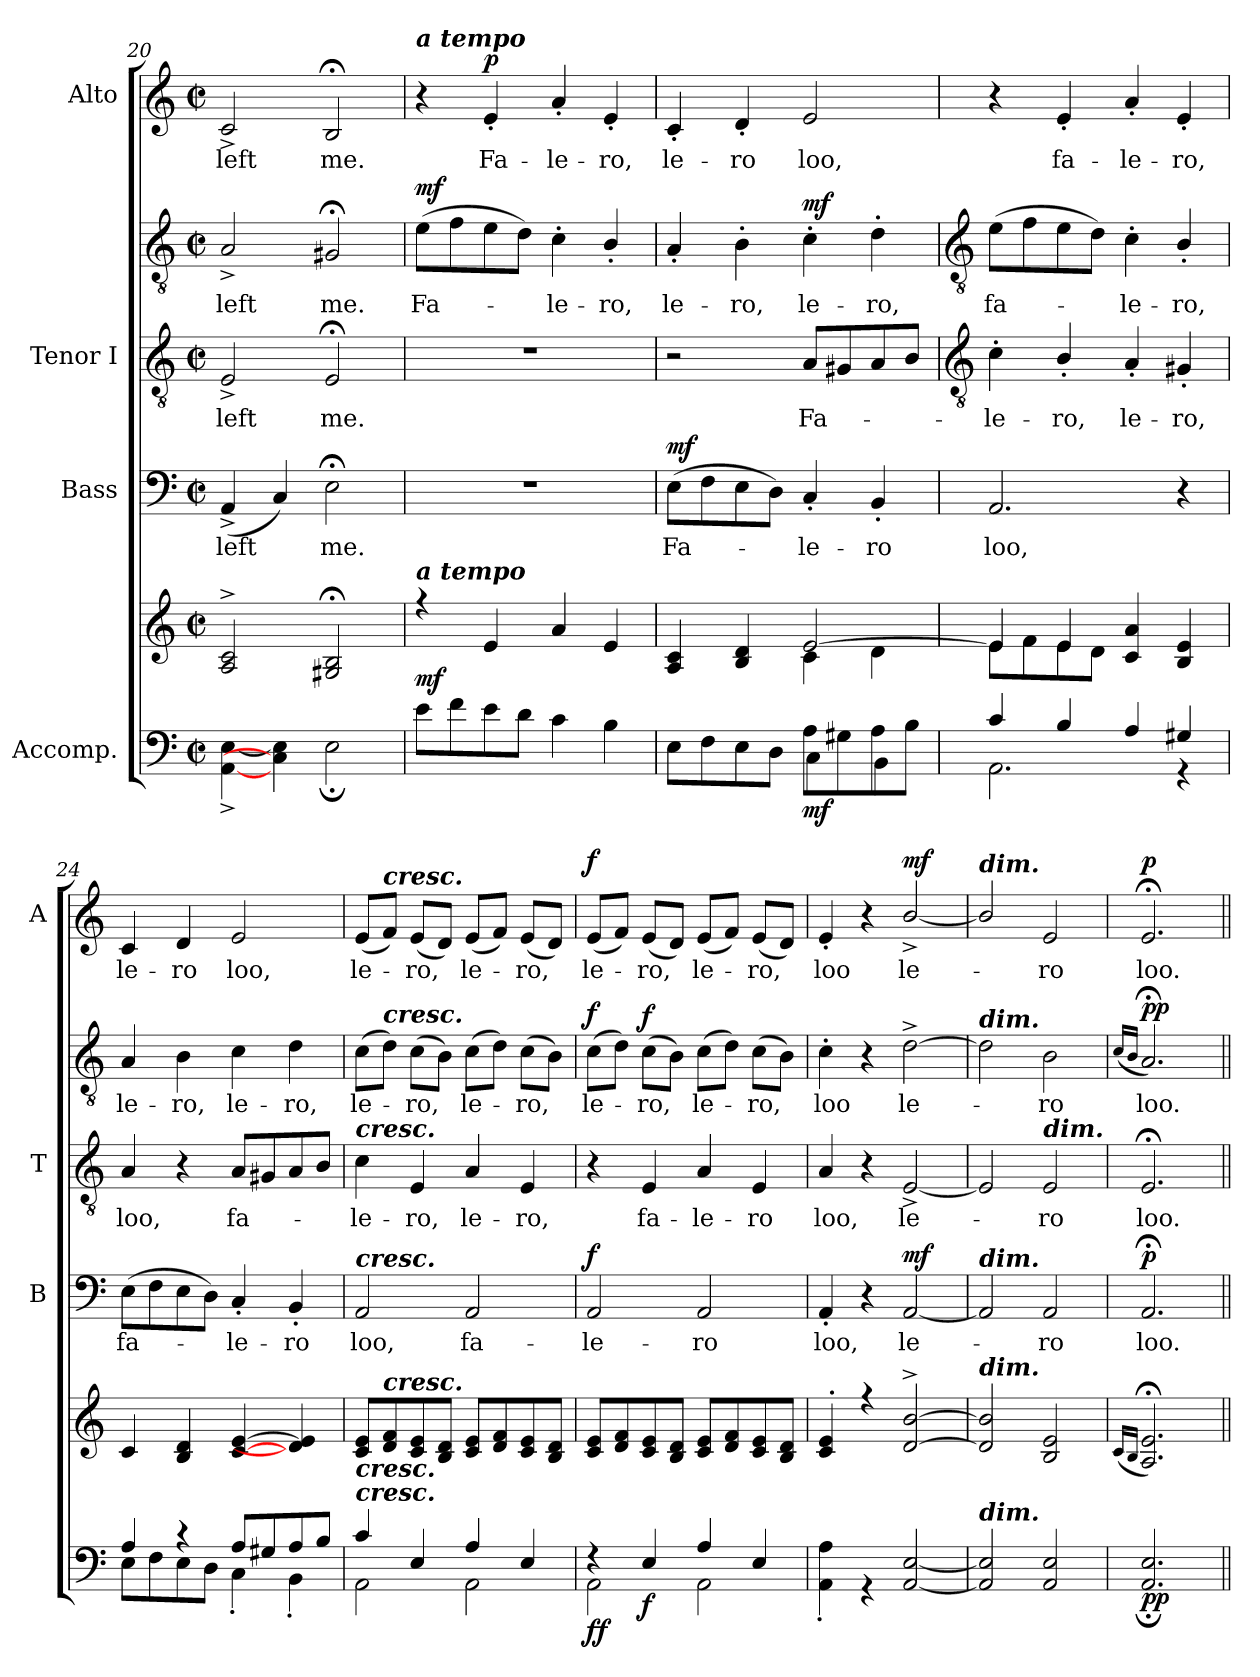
**kern	**kern	**dynam	**kern	**text	**dynam	**kern	**text	**kern	**text	**dynam	**kern	**text	**dynam
*part4	*part4	*part4	*part3	*part3	*part3	*part2	*part2	*part2	*part2	*part2	*part1	*part1	*part1
*staff6	*staff5	*staff5/6	*staff4	*staff4	*staff4	*staff3	*staff3	*staff2	*staff2	*staff2/3	*staff1	*staff1	*staff1
*I"Accomp.	*	*	*I"Bass	*	*	*I"Tenor I	*	*	*	*	*I"Alto	*	*
*	*	*	*I'B	*	*	*I'T	*	*	*	*	*I'A	*	*
*clefF4	*clefG2	*	*clefF4	*	*	*clefGv2	*	*clefGv2	*	*	*clefG2	*	*
*k[]	*k[]	*	*k[]	*	*	*k[]	*	*k[]	*	*	*k[]	*	*
*C:	*C:	*	*C:	*	*	*C:	*	*C:	*	*	*C:	*	*
*M2/2	*M2/2	*	*M2/2	*	*	*M2/2	*	*M2/2	*	*	*M2/2	*	*
*met(c|)	*met(c|)	*	*met(c|)	*	*	*met(c|)	*	*met(c|)	*	*	*met(c|)	*	*
=20	=20	=20	=20	=20	=20	=20	=20	=20	=20	=20	=20	=20	=20
*^	*^	*	*	*	*	*	*	*	*	*	*	*	*
!	!	!	!	!	!	!LO:LY:b	!	!	!LO:LY:b	!	!LO:LY:b	!	!	!LO:LY:b	!
1ryy	[4AA\^ [4E\^	2A/^ 2c/^	1ryy	.	(<4AA^	left	.	2E^	left	2A^	left	.	2c^	left	.
.	4C\] 4E\]	.	.	.	4C)	.	.	.	.	.	.	.	.	.	.
!	!	!	!	!	!	!LO:LY:b	!	!	!LO:LY:b	!	!LO:LY:b	!	!	!LO:LY:b	!
.	2E;\	2G#X/;< 2B/;<	.	.	2E;<	me.	.	2E;<	me.	2G#X;<	me.	.	2B;<	me.	.
=21	=21	=21	=21	=21	=21	=21	=21	=21	=21	=21	=21	=21	=21	=21	=21
!	!	!	!	!	!	!	!	!	!	!	!	!	!LO:TX:a:Bi:t=a tempo	!	!
!	!	!LO:TX:a:Bi:t=a tempo	!	!	!	!	!	!	!	!	!	!	!	!	!
!	!	!	!	!LO:DY:a=2	!	!	!	!	!	!	!LO:LY:b	!LO:DY:b	!	!	!
1ryy	8e\L	4r	1ryy	mf	1r	.	.	1r	.	(>8eL	Fa-	mf	4r	.	.
.	8f\	.	.	.	.	.	.	.	.	8f	.	.	.	.	.
!	!	!	!	!	!	!	!	!	!	!	!	!	!	!LO:LY:b	!LO:DY:b
.	8e\	4e/	.	.	.	.	.	.	.	8e	.	.	4e'	Fa-	p
.	8d\J	.	.	.	.	.	.	.	.	8dJ)	.	.	.	.	.
!	!	!	!	!	!	!	!	!	!	!	!LO:LY:b	!	!	!LO:LY:b	!
.	4c\	4a/	.	.	.	.	.	.	.	4c'	le-	.	4a'	-le-	.
!	!	!	!	!	!	!	!	!	!	!	!LO:LY:b	!	!	!LO:LY:b	!
.	4B\	4e/	.	.	.	.	.	.	.	4B'/	-ro,	.	4e'	-ro,	.
=22	=22	=22	=22	=22	=22	=22	=22	=22	=22	=22	=22	=22	=22	=22	=22
!	!	!	!	!	!	!LO:LY:b	!LO:DY:b	!	!	!	!LO:LY:b	!	!	!LO:LY:b	!
2ryy	8E\L	4A/ 4c/	2ryy	.	(>8EL	Fa-	mf	2r	.	4A'	le-	.	4c'	le-	.
.	8F\	.	.	.	8F	.	.	.	.	.	.	.	.	.	.
!	!	!	!	!	!	!	!	!	!	!	!LO:LY:b	!	!	!LO:LY:b	!
.	8E\	4B/ 4d/	.	.	8E	.	.	.	.	4B'	-ro,	.	4d'	-ro	.
.	8D\J	.	.	.	8DJ)	.	.	.	.	.	.	.	.	.	.
!	!	!	!	!LO:DY:b=2	!	!LO:LY:b	!	!	!LO:LY:b	!	!LO:LY:b	!LO:DY:b=2	!	!LO:LY:b	!
8A\L	4C\	[2e/	4c\	mf	4C'	le-	.	8AL	Fa-	4c'	le-	mf	2e	loo,	.
8G#X\	.	.	.	.	.	.	.	8G#X	.	.	.	.	.	.	.
!	!	!	!	!	!	!LO:LY:b	!	!	!	!	!LO:LY:b	!	!	!	!
8A\	4BB\	.	4d\	.	4BB'	-ro	.	8A	.	4d'	-ro,	.	.	.	.
8B/J	.	.	.	.	.	.	.	8BJ	.	.	.	.	.	.	.
!!LO:LB:g=z
=23	=23	=23	=23	=23	=23	=23	=23	=23	=23	=23	=23	=23	=23	=23	=23
*	*	*	*	*	*	*	*	*clefGv2	*	*clefGv2	*	*	*	*	*
!	!	!	!	!	!	!LO:LY:b	!	!	!LO:LY:b	!	!LO:LY:b	!	!	!	!
4c/	2.AA\	4e]	8e\L	.	2.AA	loo,	.	4c'	le-	(>8eL	fa-	.	4r	.	.
.	.	.	8f\	.	.	.	.	.	.	8f	.	.	.	.	.
!	!	!	!	!	!	!	!	!	!LO:LY:b	!	!	!	!	!LO:LY:b	!
4B/	.	4e	8e\	.	.	.	.	4B'/	-ro,	8e	.	.	4e'	fa-	.
.	.	.	8d\J	.	.	.	.	.	.	8dJ)	.	.	.	.	.
!	!	!	!	!	!	!	!	!	!LO:LY:b	!	!LO:LY:b	!	!	!LO:LY:b	!
4A/	.	4c 4a	2ryy	.	.	.	.	4A'	le-	4c'	le-	.	4a'	-le-	.
!	!	!	!	!	!	!	!	!	!LO:LY:b	!	!LO:LY:b	!	!	!LO:LY:b	!
4G#X/	4r	4B 4e	.	.	4r	.	.	4G#X'	-ro,	4B'/	-ro,	.	4e'	-ro,	.
=24	=24	=24	=24	=24	=24	=24	=24	=24	=24	=24	=24	=24	=24	=24	=24
!	!	!	!	!	!	!LO:LY:b	!	!	!LO:LY:b	!	!LO:LY:b	!	!	!LO:LY:b	!
4A/	8E\L	4c	1ryy	.	(>8EL	fa-	.	4A	loo,	4A	le-	.	4c	le-	.
.	8F\	.	.	.	8F	.	.	.	.	.	.	.	.	.	.
!	!	!	!	!	!	!	!	!	!	!	!LO:LY:b	!	!	!LO:LY:b	!
4r	8E\	4B 4d	.	.	8E	.	.	4r	.	4B	-ro,	.	4d	-ro	.
.	8D\J	.	.	.	8DJ)	.	.	.	.	.	.	.	.	.	.
!	!	!	!	!	!	!LO:LY:b	!	!	!LO:LY:b	!	!LO:LY:b	!	!	!LO:LY:b	!
8A/L	4C'\	[4c [4e	.	.	4C'	le-	.	8AL	fa-	4c	le-	.	2e	loo,	.
8G#X/	.	.	.	.	.	.	.	8G#X	.	.	.	.	.	.	.
!	!	!	!	!	!	!LO:LY:b	!	!	!	!	!LO:LY:b	!	!	!	!
8A/	4BB'\	4d] 4e]	.	.	4BB'	-ro	.	8A	.	4d	-ro,	.	.	.	.
8B/J	.	.	.	.	.	.	.	8BJ	.	.	.	.	.	.	.
=25	=25	=25	=25	=25	=25	=25	=25	=25	=25	=25	=25	=25	=25	=25	=25
!	!	!	!	!	!	!	!	!LO:TX:a:Bi:t=cresc.	!	!	!	!	!	!	!
!	!	!	!	!	!LO:TX:a:Bi:t=cresc.	!	!	!	!	!	!	!	!	!	!
!LO:TX:a:Bi:t=cresc.	!	!	!	!	!	!	!	!	!	!	!	!	!	!	!
!LO:TX:a:Bi:t=cresc.	!	!	!	!	!	!	!	!	!	!	!	!	!	!	!
!	!	!	!	!	!	!LO:LY:b	!	!	!LO:LY:b	!	!LO:LY:b	!	!	!LO:LY:b	!
4c/	2AA\	8c 8eL	1ryy	.	2AA	loo,	.	4c	le-	(>8cL	le-	.	(<8eL	le-	.
!	!	!	!	!	!	!	!	!	!	!	!	!	!LO:TX:a:Bi:t=cresc.	!	!
!	!	!	!	!	!	!	!	!	!	!LO:TX:a:Bi:t=cresc.	!	!	!	!	!
!	!	!LO:TX:a:Bi:t=cresc.	!	!	!	!	!	!	!	!	!	!	!	!	!
.	.	8d 8f	.	.	.	.	.	.	.	8dJ)	.	.	8fJ)	.	.
!	!	!	!	!	!	!	!	!	!LO:LY:b	!	!LO:LY:b	!	!	!LO:LY:b	!
4E/	.	8c 8e	.	.	.	.	.	4E	-ro,	(>8cL	ro,	.	(<8eL	ro,	.
.	.	8B 8dJ	.	.	.	.	.	.	.	8BJ)	.	.	8dJ)	.	.
!	!	!	!	!	!	!LO:LY:b	!	!	!LO:LY:b	!	!LO:LY:b	!	!	!LO:LY:b	!
4A/	2AA\	8c 8eL	.	.	2AA	fa-	.	4A	le-	(>8cL	le-	.	(<8eL	le-	.
.	.	8d 8f	.	.	.	.	.	.	.	8dJ)	.	.	8fJ)	.	.
!	!	!	!	!	!	!	!	!	!LO:LY:b	!	!LO:LY:b	!	!	!LO:LY:b	!
4E/	.	8c 8e	.	.	.	.	.	4E	-ro,	(>8cL	ro,	.	(<8eL	ro,	.
.	.	8B 8dJ	.	.	.	.	.	.	.	8BJ)	.	.	8dJ)	.	.
=26	=26	=26	=26	=26	=26	=26	=26	=26	=26	=26	=26	=26	=26	=26	=26
!	!	!	!	!LO:DY:b=2	!	!LO:LY:b	!	!	!	!	!LO:LY:b	!	!	!LO:LY:b	!
!	!	!	!	!LO:DY:n=1:b	!	!	!LO:DY:b	!	!	!	!	!LO:DY:b	!	!	!LO:DY:b
4r	2AA\	8c 8eL	1ryy	f f	2AA	-le-	f	4r	.	(>8cL	le-	f	(<8eL	le-	f
.	.	8d 8f	.	.	.	.	.	.	.	8dJ)	.	.	8fJ)	.	.
!	!	!	!	!LO:DY:n=2:b=2	!	!	!	!	!LO:LY:b	!	!LO:LY:b	!LO:DY:b=2	!	!LO:LY:b	!
4E/	.	8c 8e	.	f	.	.	.	4E	fa-	(>8cL	ro,	f	(<8eL	ro,	.
.	.	8B 8dJ	.	.	.	.	.	.	.	8BJ)	.	.	8dJ)	.	.
!	!	!	!	!	!	!LO:LY:b	!	!	!LO:LY:b	!	!LO:LY:b	!	!	!LO:LY:b	!
4A/	2AA\	8c 8eL	.	.	2AA	-ro	.	4A	-le-	(>8cL	le-	.	(<8eL	le-	.
.	.	8d 8f	.	.	.	.	.	.	.	8dJ)	.	.	8fJ)	.	.
!	!	!	!	!	!	!	!	!	!LO:LY:b	!	!LO:LY:b	!	!	!LO:LY:b	!
4E/	.	8c 8e	.	.	.	.	.	4E	-ro	(>8cL	ro,	.	(<8eL	ro,	.
.	.	8B 8dJ	.	.	.	.	.	.	.	8BJ)	.	.	8dJ)	.	.
=27	=27	=27	=27	=27	=27	=27	=27	=27	=27	=27	=27	=27	=27	=27	=27
!	!	!	!	!	!	!LO:LY:b	!	!	!LO:LY:b	!	!LO:LY:b	!	!	!LO:LY:b	!
1ryy	4AA\' 4A\'	4c' 4e'	1ryy	.	4AA'	loo,	.	4A	loo,	4c'	loo	.	4e'	loo	.
.	4r	4r	.	.	4r	.	.	4r	.	4r	.	.	4r	.	.
!	!	!	!	!LO:DY:b=2	!	!LO:LY:b	!	!	!LO:LY:b	!	!LO:LY:b	!	!	!LO:LY:b	!
!	!	!	!	!LO:DY:n=1:b	!	!	!LO:DY:b	!	!	!	!	!LO:DY:b=2	!	!	!
!	!	!	!	!	!	!	!	!	!	!	!	!LO:DY:n=1:b	!	!	!LO:DY:b
.	[2AA/ [2E/	[2d/^ [2b/^	.	mf mf	[2AA	le-	mf	[2E^	le-	[2d^\	le-	mf mf	[2b^/	le-	mf
=28	=28	=28	=28	=28	=28	=28	=28	=28	=28	=28	=28	=28	=28	=28	=28
!	!	!	!	!	!	!	!	!	!	!	!	!	!LO:TX:a:Bi:t=dim.	!	!
!	!	!	!	!	!	!	!	!	!	!LO:TX:a:Bi:t=dim.	!	!	!	!	!
!	!	!	!	!	!LO:TX:a:Bi:t=dim.	!	!	!	!	!	!	!	!	!	!
!	!	!LO:TX:a:Bi:t=dim.	!	!	!	!	!	!	!	!	!	!	!	!	!
!LO:TX:a:Bi:t=dim.	!	!	!	!	!	!	!	!	!	!	!	!	!	!	!
1ryy	2AA/] 2E/]	2d/] 2b/]	1ryy	.	2AA]	.	.	2E]	.	2d\]	.	.	2b/]	.	.
!	!	!	!	!	!	!	!	!LO:TX:a:Bi:t=dim.	!	!	!	!	!	!	!
!	!	!	!	!	!	!LO:LY:b	!	!	!LO:LY:b	!	!LO:LY:b	!	!	!LO:LY:b	!
.	2AA/ 2E/	2B 2e	.	.	2AA	ro	.	2E	ro	2B	ro	.	2e	ro	.
=29	=29	=29	=29	=29	=29	=29	=29	=29	=29	=29	=29	=29	=29	=29	=29
.	.	(<16qqc/LL	.	.	.	.	.	.	.	(<16qqc/LL	.	.	.	.	.
.	.	16qqB/JJ	.	.	.	.	.	.	.	16qqB/JJ	.	.	.	.	.
!	!	!	!	!LO:DY:b=2	!	!LO:LY:b	!	!	!LO:LY:b	!	!LO:LY:b	!	!	!LO:LY:b	!
!	!	!	!	!LO:DY:n=1:b	!	!	!LO:DY:b	!	!	!	!	!LO:DY:b=2	!	!	!
!	!	!	!	!	!	!	!	!	!	!	!	!LO:DY:n=1:b	!	!	!LO:DY:b
2.ryy	2.AA/; 2.E/;	2.A;< 2.e;<)	2.ryy	p p	2.AA;<	loo.	p	2.E;<	loo.	2.A;<)	loo.	p p	2.e;<	loo.	p
*v	*v	*	*	*	*	*	*	*	*	*	*	*	*	*	*
*	*v	*v	*	*	*	*	*	*	*	*	*	*	*	*
=||	=||	=||	=||	=||	=||	=||	=||	=||	=||	=||	=||	=||	=||
*-	*-	*-	*-	*-	*-	*-	*-	*-	*-	*-	*-	*-	*-
